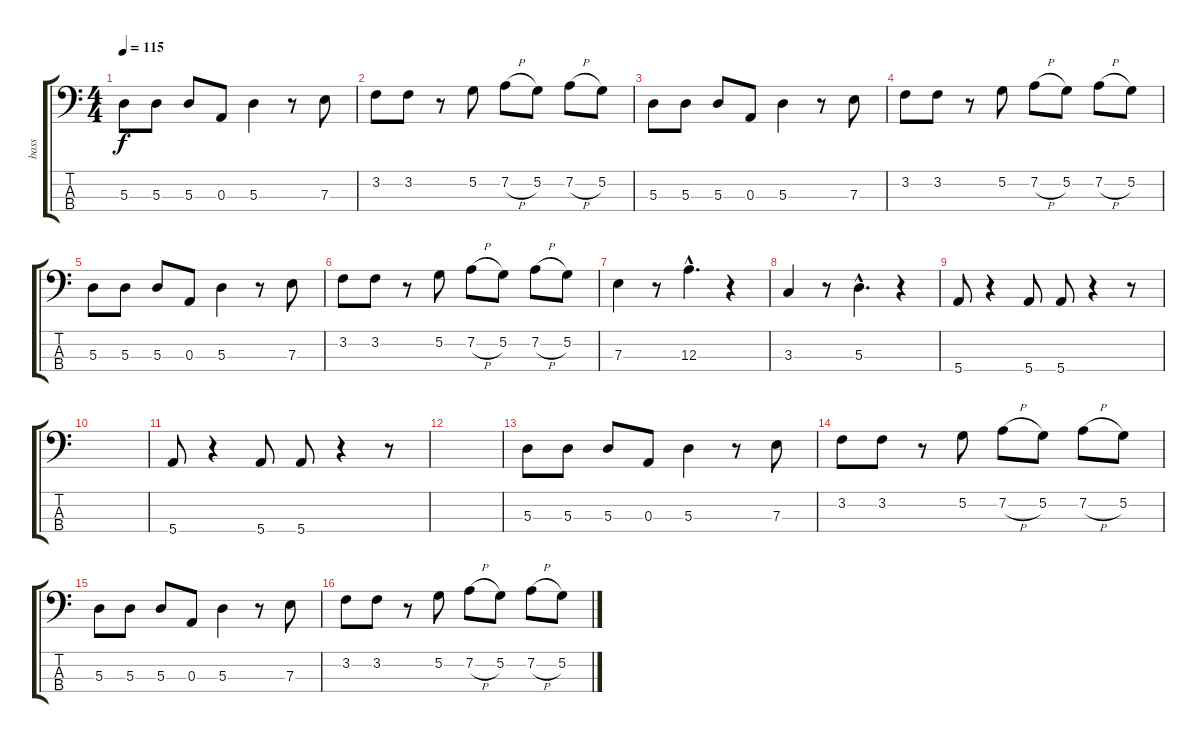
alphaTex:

\track ("bass" "bass") {instrument acousticbass}
\staff {score tabs}
\tuning (G2 D2 A1 E1) {hide}
\ts (4 4)
\tempo 115
\clef f4
\ks c
5.3.8{dy f} 5.3.8 5.3.8 0.3.8 5.3.4 r.8 7.3.8 |
3.2.8 3.2.8 r.8 5.2.8 7.2{h}.8 5.2.8 7.2{h}.8 5.2.8 |
5.3.8 5.3.8 5.3.8 0.3.8 5.3.4 r.8 7.3.8 |
3.2.8 3.2.8 r.8 5.2.8 7.2{h}.8 5.2.8 7.2{h}.8 5.2.8 |
5.3.8 5.3.8 5.3.8 0.3.8 5.3.4 r.8 7.3.8 |
3.2.8 3.2.8 r.8 5.2.8 7.2{h}.8 5.2.8 7.2{h}.8 5.2.8 |
7.3.4 r.8 12.3{hac}.4{d} r.4 |
3.3.4 r.8 5.3{hac}.4{d} r.4 |
5.4.8 r.4 5.4.8 5.4.8 r.4 r.8 |
|
5.4.8 r.4 5.4.8 5.4.8 r.4 r.8 |
|
5.3.8 5.3.8 5.3.8 0.3.8 5.3.4 r.8 7.3.8 |
3.2.8 3.2.8 r.8 5.2.8 7.2{h}.8 5.2.8 7.2{h}.8 5.2.8 |
5.3.8 5.3.8 5.3.8 0.3.8 5.3.4 r.8 7.3.8 |
3.2.8 3.2.8 r.8 5.2.8 7.2{h}.8 5.2.8 7.2{h}.8 5.2.8
